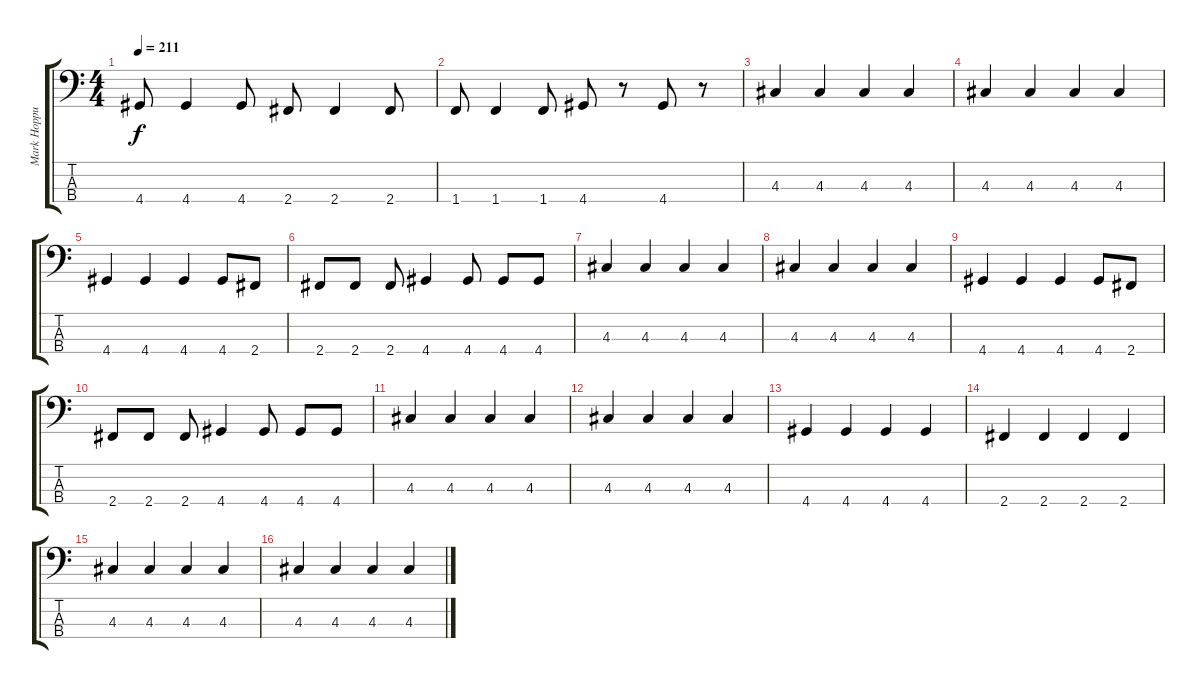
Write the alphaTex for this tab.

\track ("Mark Hoppus (Bass)" "Mark Hoppu") {instrument electricbasspick}
\staff {score tabs}
\tuning (G2 D2 A1 E1) {hide}
\ts (4 4)
\tempo 211
\clef f4
\ks c
4.4.8{dy f instrument electricbasspick} 4.4.4 4.4.8 2.4.8 2.4.4 2.4.8 |
1.4.8 1.4.4 1.4.8 4.4.8 r.8 4.4.8 r.8 |
4.3.4 4.3.4 4.3.4 4.3.4 |
4.3.4 4.3.4 4.3.4 4.3.4 |
4.4.4 4.4.4 4.4.4 4.4.8 2.4.8 |
2.4.8 2.4.8 2.4.8 4.4.4 4.4.8 4.4.8 4.4.8 |
4.3.4 4.3.4 4.3.4 4.3.4 |
4.3.4 4.3.4 4.3.4 4.3.4 |
4.4.4 4.4.4 4.4.4 4.4.8 2.4.8 |
2.4.8 2.4.8 2.4.8 4.4.4 4.4.8 4.4.8 4.4.8 |
4.3.4 4.3.4 4.3.4 4.3.4 |
4.3.4 4.3.4 4.3.4 4.3.4 |
4.4.4 4.4.4 4.4.4 4.4.4 |
2.4.4 2.4.4 2.4.4 2.4.4 |
4.3.4 4.3.4 4.3.4 4.3.4 |
4.3.4 4.3.4 4.3.4 4.3.4
